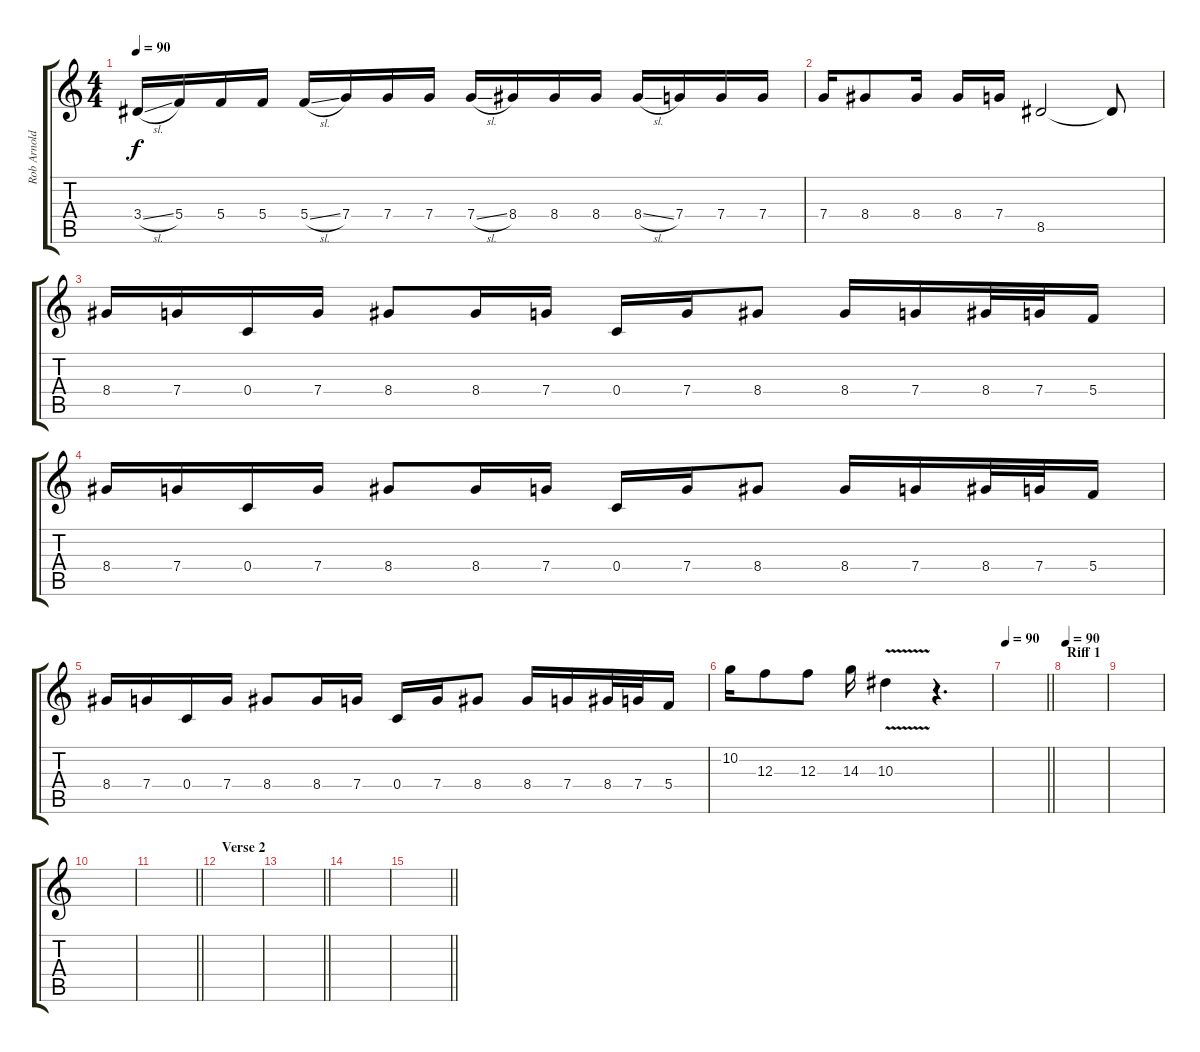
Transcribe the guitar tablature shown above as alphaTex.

\track ("Rob Arnold (lead)" "Rob Arnold") {instrument overdrivenguitar}
\staff {score tabs}
\tuning (D4 A3 F3 C3 G2 C2) {hide}
\ts (4 4)
\tempo 90
\clef g2
\ks c
3.4{sl}.16{dy f volume 14} 5.4.16 5.4.16 5.4.16 5.4{sl}.16 7.4.16 7.4.16 7.4.16 7.4{sl}.16 8.4.16 8.4.16 8.4.16 8.4{sl}.16 7.4.16 7.4.16 7.4.16 |
7.4.16 8.4.8 8.4.16 8.4.16 7.4.16 8.5.2 8.5{t}.8 |
8.4.16{volume 14} 7.4.16 0.4.16 7.4.16 8.4.8 8.4.16 7.4.16 0.4.16 7.4.16 8.4.8 8.4.16 7.4.16 8.4.32 7.4.32 5.4.16 |
8.4.16 7.4.16 0.4.16 7.4.16 8.4.8 8.4.16 7.4.16 0.4.16 7.4.16 8.4.8 8.4.16 7.4.16 8.4.32 7.4.32 5.4.16 |
8.4.16 7.4.16 0.4.16 7.4.16 8.4.8 8.4.16 7.4.16 0.4.16 7.4.16 8.4.8 8.4.16 7.4.16 8.4.32 7.4.32 5.4.16 |
10.2.16 12.3.8 12.3.8 14.3.16 10.3{v}.4 r.4{d} |
\tempo 90
\barLineRight lightlight
|
\section ("" "Riff 1")
\tempo 90
|
|
|
\barLineRight lightlight
|
\section ("" "Verse 2")
|
\barLineRight lightlight
|
|
\barLineRight lightlight
